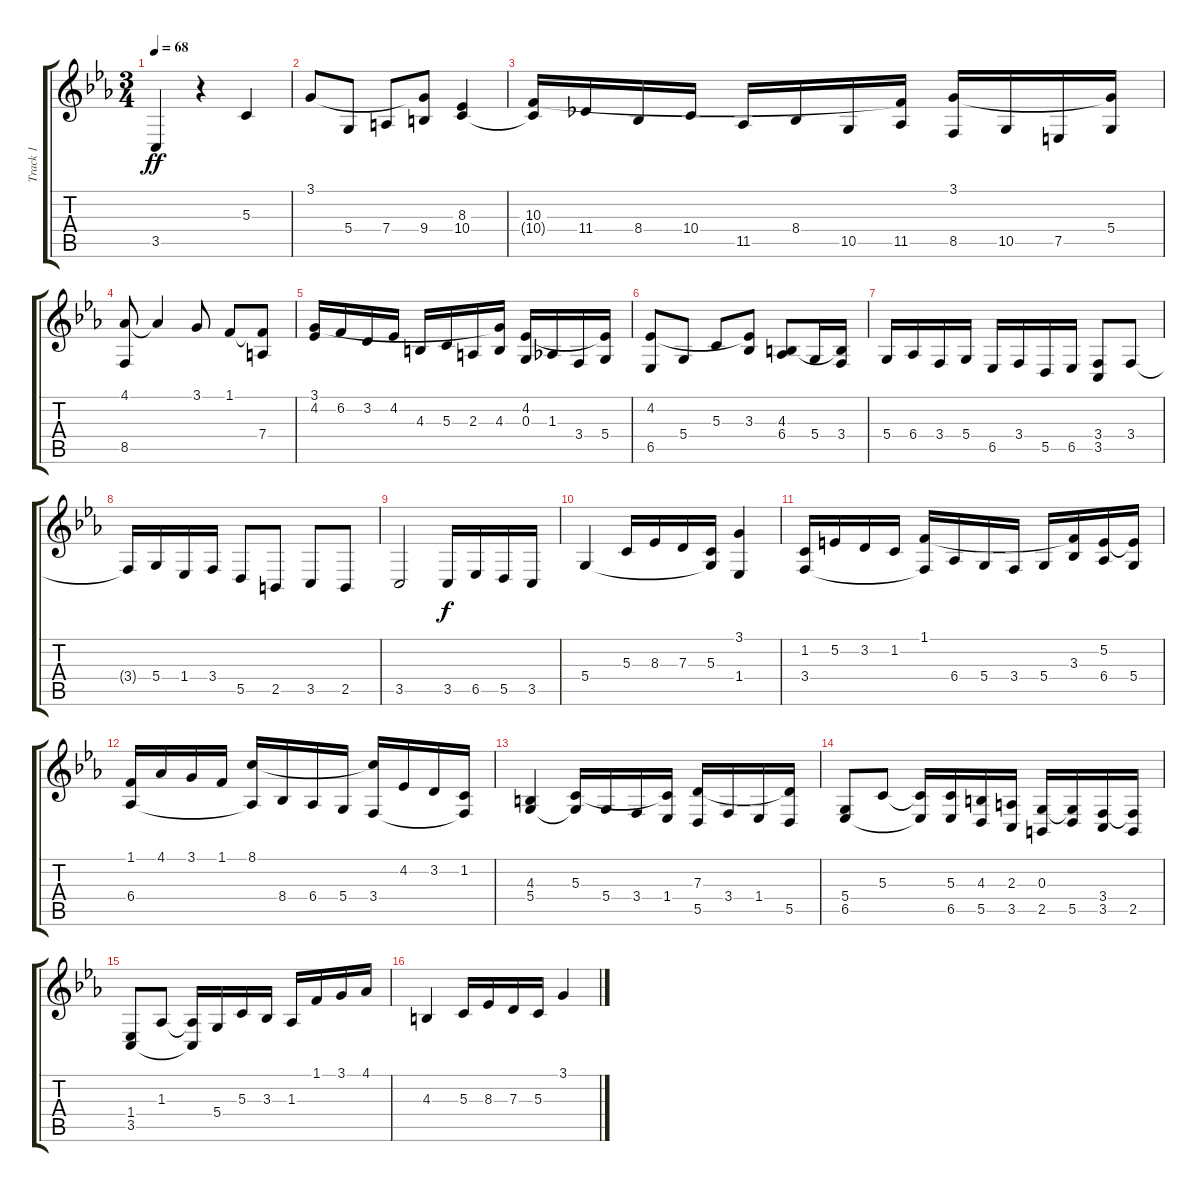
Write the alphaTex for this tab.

\track ("Track 1" "Track 1") {instrument churchorgan}
\staff {score tabs}
\tuning (E4 B3 G3 D3 A2 E2) {hide}
\ts (3 4)
\tempo 68
\clef g2
\ks cminor
3.5.4{dy ff} r.4 5.3.4 |
3.1.8 5.4.8 7.4.8 (3.1{t} 9.4).8 (8.3 10.4).4 |
(10.3 10.4{t}).16 11.4.16 8.4.16 10.4.16 11.5.16 8.4.16 10.5.16 (10.3{t} 11.5).16 (3.1 8.5).16 10.5.16 7.5.16 (3.1{t} 5.4).16 |
(4.1 8.5).8 4.1{t}.4 3.1.8 1.1.8 (1.1{t} 7.4).8 |
(3.1 4.2).16 6.2.16 3.2.16 4.2.16 4.3.16 5.3.16 2.3.16 (3.1{t} 4.3).16 (4.2 0.3).16 1.3.16 3.4.16 (4.2{t} 5.4).16 |
(4.2 6.5).8 5.4.8 5.3.8 (4.2{t} 3.3).8 (4.3 6.4).8 5.4.16 (4.3{t} 3.4).16 |
5.4.16 6.4.16 3.4.16 5.4.16 6.5.16 3.4.16 5.5.16 6.5.16 (3.4 3.5).8 3.4.8 |
3.4{t}.16 5.4.16 1.4.16 3.4.16 5.5.8 2.5.8 3.5.8 2.5.8 |
3.5.2{volume 14} 3.5.16{dy f} 6.5.16 5.5.16 3.5.16 |
5.4.4 5.3.16 8.3.16 7.3.16 (5.3 5.4{t}).16 (3.1 1.4).4 |
(1.2 3.4).16 5.2.16 3.2.16 1.2.16 (1.1 3.4{t}).16 6.4.16 5.4.16 3.4.16 5.4.16 (1.1{t} 3.3).16 (5.2 6.4).16 (5.2{t} 5.4).16 |
(1.1 6.4).16 4.1.16 3.1.16 1.1.16 (8.1 6.4{t}).16 8.4.16 6.4.16 5.4.16 (8.1{t} 3.4).16 4.2.16 3.2.16 (1.2 3.4{t}).16 |
(4.3 5.4).4 (5.3 5.4{t}).16 5.4.16 3.4.16 (5.3{t} 1.4).16 (7.3 5.5).16 3.4.16 1.4.16 (7.3{t} 5.5).16 |
(5.4 6.5).8 5.3.8 (5.3{t} 6.5{t}).16 (5.3 6.5).16 (4.3 5.5).16 (2.3 3.5).16 (0.3 2.5).16 (0.3{t} 5.5).16 (3.4 3.5).16 (3.4{t} 2.5).16 |
(1.4 3.5).8 1.3.8 (1.3{t} 3.5{t}).16 5.4.16 5.3.16 3.3.16 1.3.16 1.1.16 3.1.16 4.1.16 |
4.3.4 5.3.16 8.3.16 7.3.16 5.3.16 3.1.4
